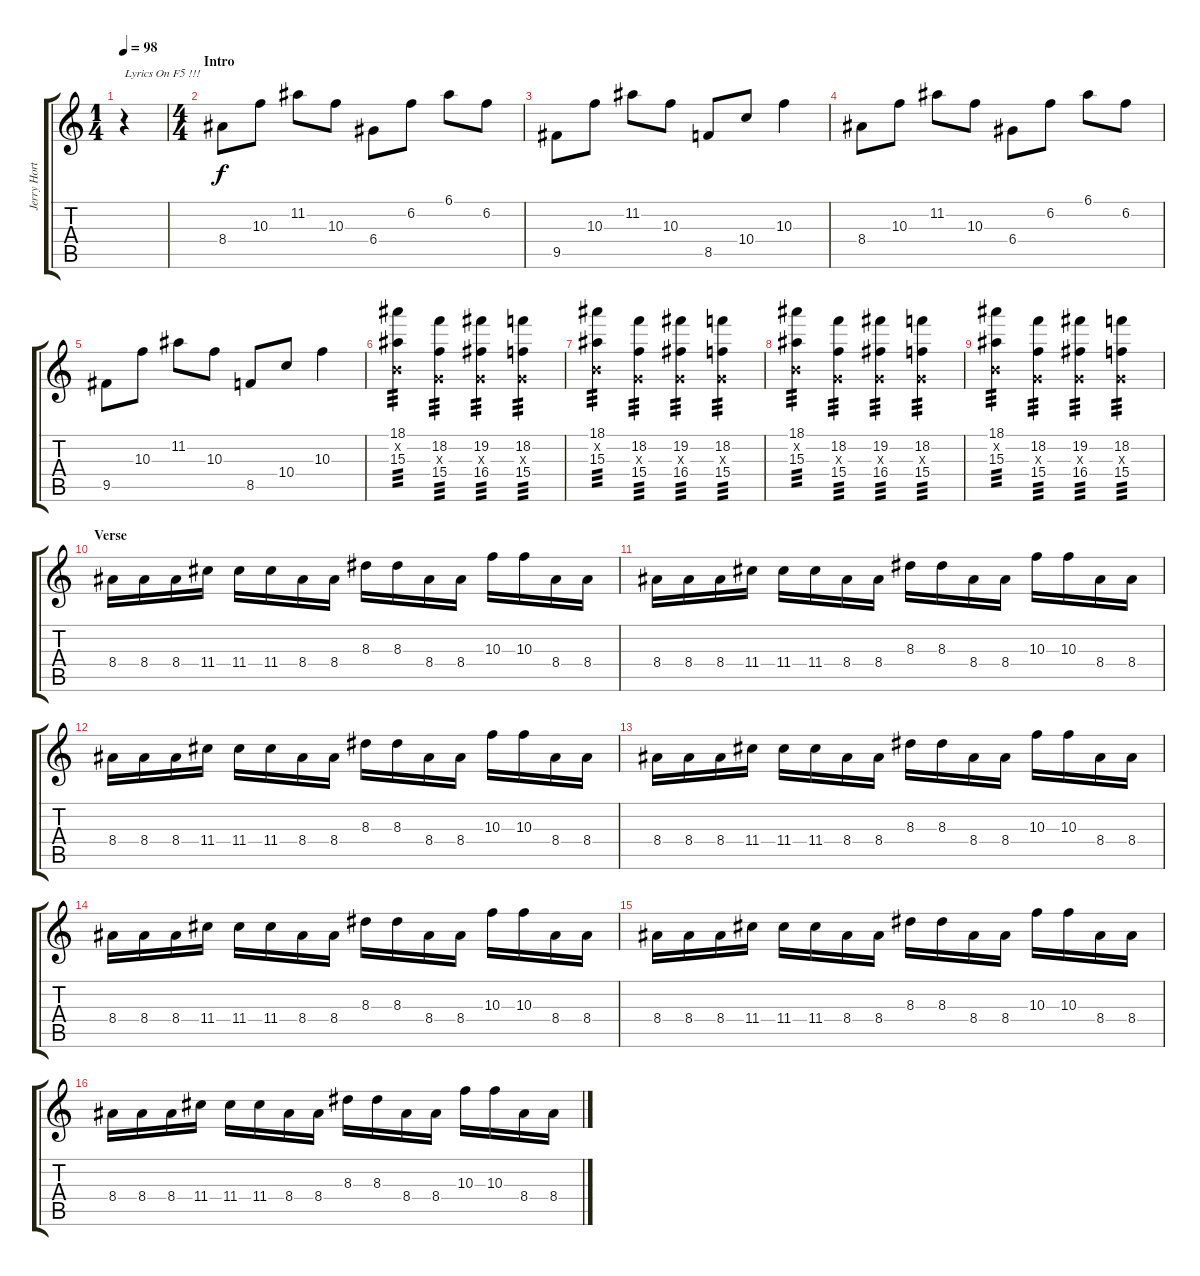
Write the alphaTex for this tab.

\track ("Jerry Horton - Guitar" "Jerry Hort") {instrument overdrivenguitar}
\staff {score tabs}
\tuning (E4 B3 G3 D3 A2 D2) {hide}
\ts (1 4)
\tempo 98
\clef g2
\ks c
r.4{txt "Lyrics On F5 !!!" dy f instrument overdrivenguitar} |
\ts (4 4)
\section ("" "Intro")
8.4.8{instrument electricguitarclean} 10.3.8 11.2.8 10.3.8 6.4.8 6.2.8 6.1.8 6.2.8 |
9.5.8 10.3.8 11.2.8 10.3.8 8.5.8 10.4.8 10.3.4 |
8.4.8 10.3.8 11.2.8 10.3.8 6.4.8 6.2.8 6.1.8 6.2.8 |
9.5.8 10.3.8 11.2.8 10.3.8 8.5.8 10.4.8 10.3.4 |
(18.1 0.2{x} 15.3).4{tp 3 instrument overdrivenguitar} (18.2 0.3{x} 15.4).4{tp 3} (19.2 0.3{x} 16.4).4{tp 3} (18.2 0.3{x} 15.4).4{tp 3} |
(18.1 0.2{x} 15.3).4{tp 3} (18.2 0.3{x} 15.4).4{tp 3} (19.2 0.3{x} 16.4).4{tp 3} (18.2 0.3{x} 15.4).4{tp 3} |
(18.1 0.2{x} 15.3).4{tp 3} (18.2 0.3{x} 15.4).4{tp 3} (19.2 0.3{x} 16.4).4{tp 3} (18.2 0.3{x} 15.4).4{tp 3} |
(18.1 0.2{x} 15.3).4{tp 3} (18.2 0.3{x} 15.4).4{tp 3} (19.2 0.3{x} 16.4).4{tp 3} (18.2 0.3{x} 15.4).4{tp 3} |
\section ("" "Verse")
8.4.16 8.4.16 8.4.16 11.4.16 11.4.16 11.4.16 8.4.16 8.4.16 8.3.16 8.3.16 8.4.16 8.4.16 10.3.16 10.3.16 8.4.16 8.4.16 |
8.4.16 8.4.16 8.4.16 11.4.16 11.4.16 11.4.16 8.4.16 8.4.16 8.3.16 8.3.16 8.4.16 8.4.16 10.3.16 10.3.16 8.4.16 8.4.16 |
8.4.16 8.4.16 8.4.16 11.4.16 11.4.16 11.4.16 8.4.16 8.4.16 8.3.16 8.3.16 8.4.16 8.4.16 10.3.16 10.3.16 8.4.16 8.4.16 |
8.4.16 8.4.16 8.4.16 11.4.16 11.4.16 11.4.16 8.4.16 8.4.16 8.3.16 8.3.16 8.4.16 8.4.16 10.3.16 10.3.16 8.4.16 8.4.16 |
8.4.16 8.4.16 8.4.16 11.4.16 11.4.16 11.4.16 8.4.16 8.4.16 8.3.16 8.3.16 8.4.16 8.4.16 10.3.16 10.3.16 8.4.16 8.4.16 |
8.4.16 8.4.16 8.4.16 11.4.16 11.4.16 11.4.16 8.4.16 8.4.16 8.3.16 8.3.16 8.4.16 8.4.16 10.3.16 10.3.16 8.4.16 8.4.16 |
8.4.16 8.4.16 8.4.16 11.4.16 11.4.16 11.4.16 8.4.16 8.4.16 8.3.16 8.3.16 8.4.16 8.4.16 10.3.16 10.3.16 8.4.16 8.4.16
